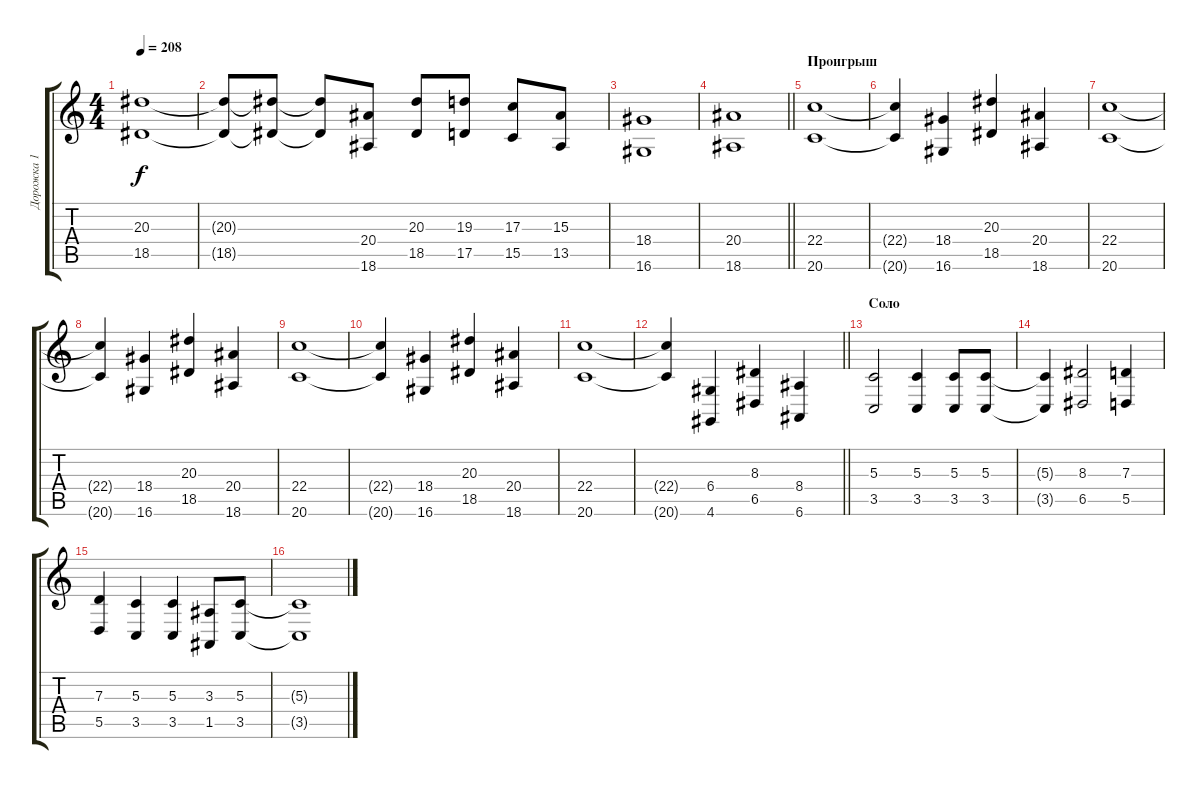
\track ("Дорожка 1" "Дорожка 1") {instrument trumpet}
\staff {score tabs}
\tuning (E4 B3 G3 D3 A2 E2) {hide}
\ts (4 4)
\tempo 208
\clef g2
\ks c
(20.3 18.5).1{dy f} |
(20.3{t} 18.5{t}).8 (20.3{t} 18.5{t}).8 (20.3{t} 18.5{t}).8 (20.4 18.6).8 (20.3 18.5).8 (19.3 17.5).8 (17.3 15.5).8 (15.3 13.5).8 |
(18.4 16.6).1 |
\barLineRight lightlight
(20.4 18.6).1 |
\section ("" "Проигрыш")
(22.4 20.6).1 |
(22.4{t} 20.6{t}).4 (18.4 16.6).4 (20.3 18.5).4 (20.4 18.6).4 |
(22.4 20.6).1 |
(22.4{t} 20.6{t}).4 (18.4 16.6).4 (20.3 18.5).4 (20.4 18.6).4 |
(22.4 20.6).1 |
(22.4{t} 20.6{t}).4 (18.4 16.6).4 (20.3 18.5).4 (20.4 18.6).4 |
(22.4 20.6).1 |
\barLineRight lightlight
(22.4{t} 20.6{t}).4 (6.4 4.6).4 (8.3 6.5).4 (8.4 6.6).4 |
\section ("" "Соло")
(5.3 3.5).2 (5.3 3.5).4 (5.3 3.5).8 (5.3 3.5).8 |
(5.3{t} 3.5{t}).4 (8.3 6.5).2 (7.3 5.5).4 |
(7.3 5.5).4 (5.3 3.5).4 (5.3 3.5).4 (3.3 1.5).8 (5.3 3.5).8 |
(5.3{t} 3.5{t}).1
